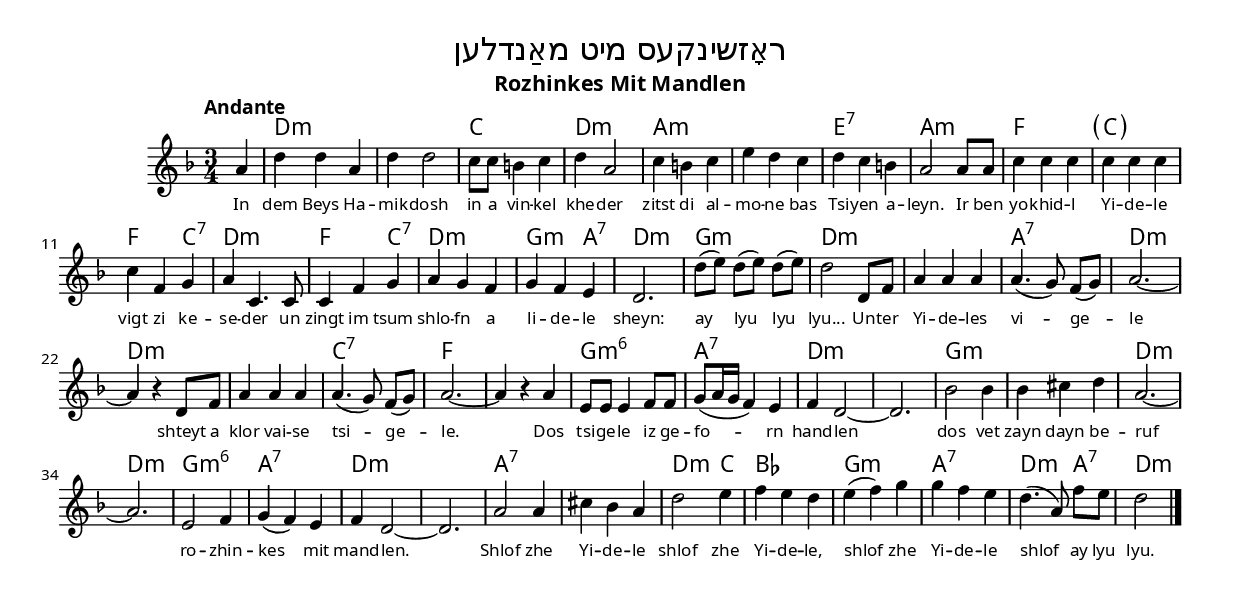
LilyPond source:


\header {
  title = "ראָזשינקעס מיט מאַנדלען"
  subtitle = "Rozhinkes Mit Mandlen"
  }
\version "2.18.2"
\language "english"

\include "../../../../templates/preamble.ly"

mel = \relative a' {
  \partial 4 { a4 } |
    d d a |
    d d2 |
    c8 c b4 c |
    d a2 |
    c4 b4 c |
    e d c |
    d c b |
    a2 a8 a
    c4 c c |
    c c c |
    c f, g |
    a c,4. c8 |
    c4 f g |
    a g f |
    g f e |
    d2. |
    d'8( e) d( e) d( e) |
    d2 \repeat unfold 2 {
      d,8 f |
      a4 a a |
      a4.( g8) f( g) |
      a2.~ |
      a4 r } a |
    e8 e e4 f8 f |
    g( a16 g f4) e |
    f d2~ |
    d2. |
    bf'2 bf4 |
    bf cs d |
    a2.~ |
    a |
    e2 f4 |
    g4( f) e |
    f d2~ |
    d2. |
    a'2 a4 |
    cs bf a |
    d2 e4 |
    f e d |
    e( f) g |
    g f e |
    d4.( a8) f'e|
    \end 2/4 d2
  }

acc = \chordmode {
  \partial 4 {s4}
  d2.:m |
  d:m |
  c: |
  d:m |
  a:m |
  a:m
  e:7 |
  a:m |
  f:  |
  \parenthesize c: |
  f2: c4:7|
  d2.:m |
  f2: c4:7 |
  d2.:m |
  g2:m a4:7 |
  d2.:m |
  g:m |
  d:m |
  d:m |
  a:7 |
  d:m |
  d:m |
  d:m |
  c:7 |
  f: |
  f: |
  g:m6 |
  a:7 |
  d:m |
  d:m |
  g:m |
  g:m |
  d:m |
  d:m |
  g:m6 |
  a:7 |
  d:m |
  d:m |
  a:7 |
  a:7 |
  d2:m c4: |
  bf2.: |
  g:m |
  a:7 |
  d2:m a4:7 |
  d2:m
  }

\score {
  <<
    \new ChordNames {
      \acc
    }
    \new Staff {
      \clef treble
      \key d \minor
      \time 3/4
      \tempo Andante
      \new Voice = "melody" {
        \mel
        \bar "|."
      }
    }
    \new Lyrics \lyricsto "melody" {
      In dem Beys Ha -- mik -- dosh
      in a vin -- kel khe -- der
      zitst di al -- mo -- ne bas Tsi -- yen a -- leyn.
      Ir ben yo -- khid -- l Yi -- de -- le vigt zi ke -- se -- der
      un zingt im tsum shlo -- fn
      a li -- de -- le sheyn:
      ay lyu lyu lyu…
      Un -- ter Yi -- de -- les vi -- ge -- le
      shteyt a klor vai -- se tsi -- ge -- le.
      Dos tsi -- ge -- le iz ge -- fo -- rn hand -- len
      dos vet zayn dayn be -- ruf
      ro -- zhin -- kes mit mand -- len.
      Shlof zhe Yi -- de -- le shlof zhe Yi -- de -- le, 
      shlof zhe Yi -- de -- le shlof ay lyu lyu.
    }
  >>
}

